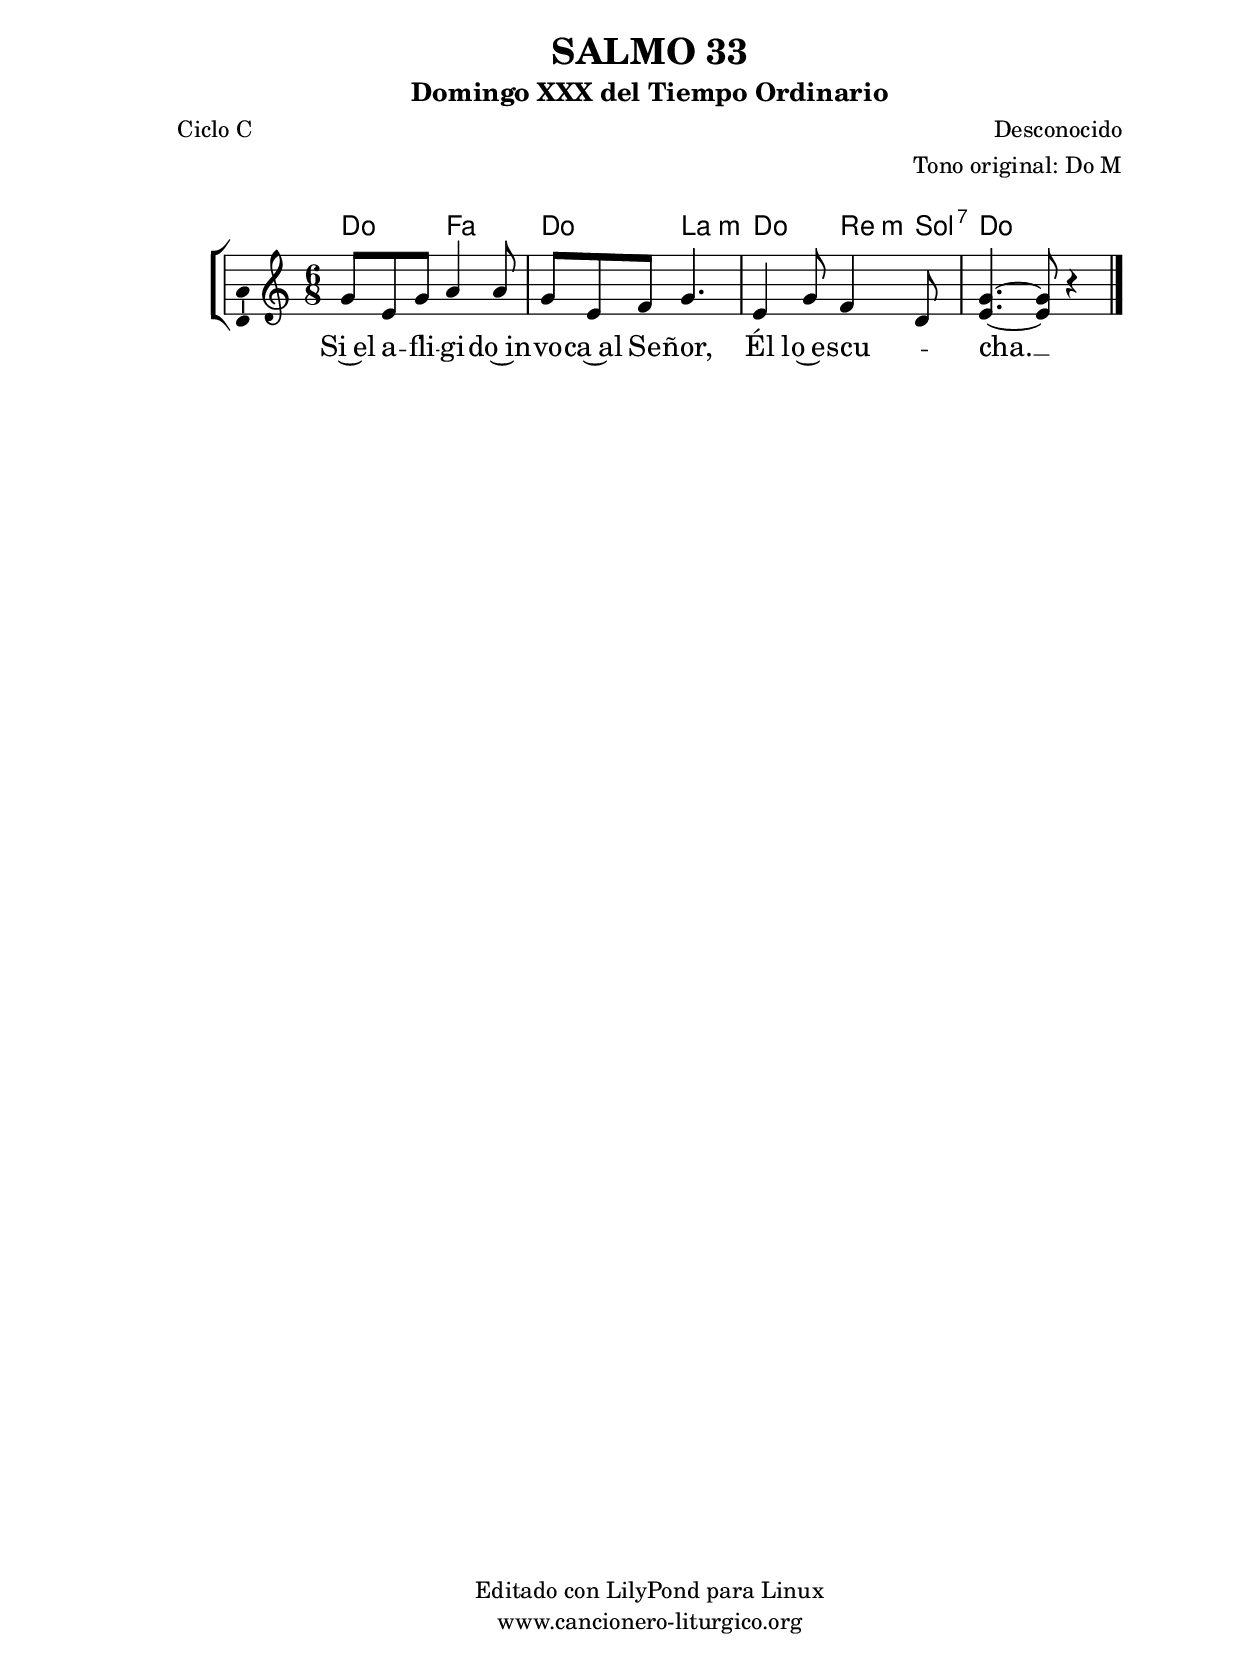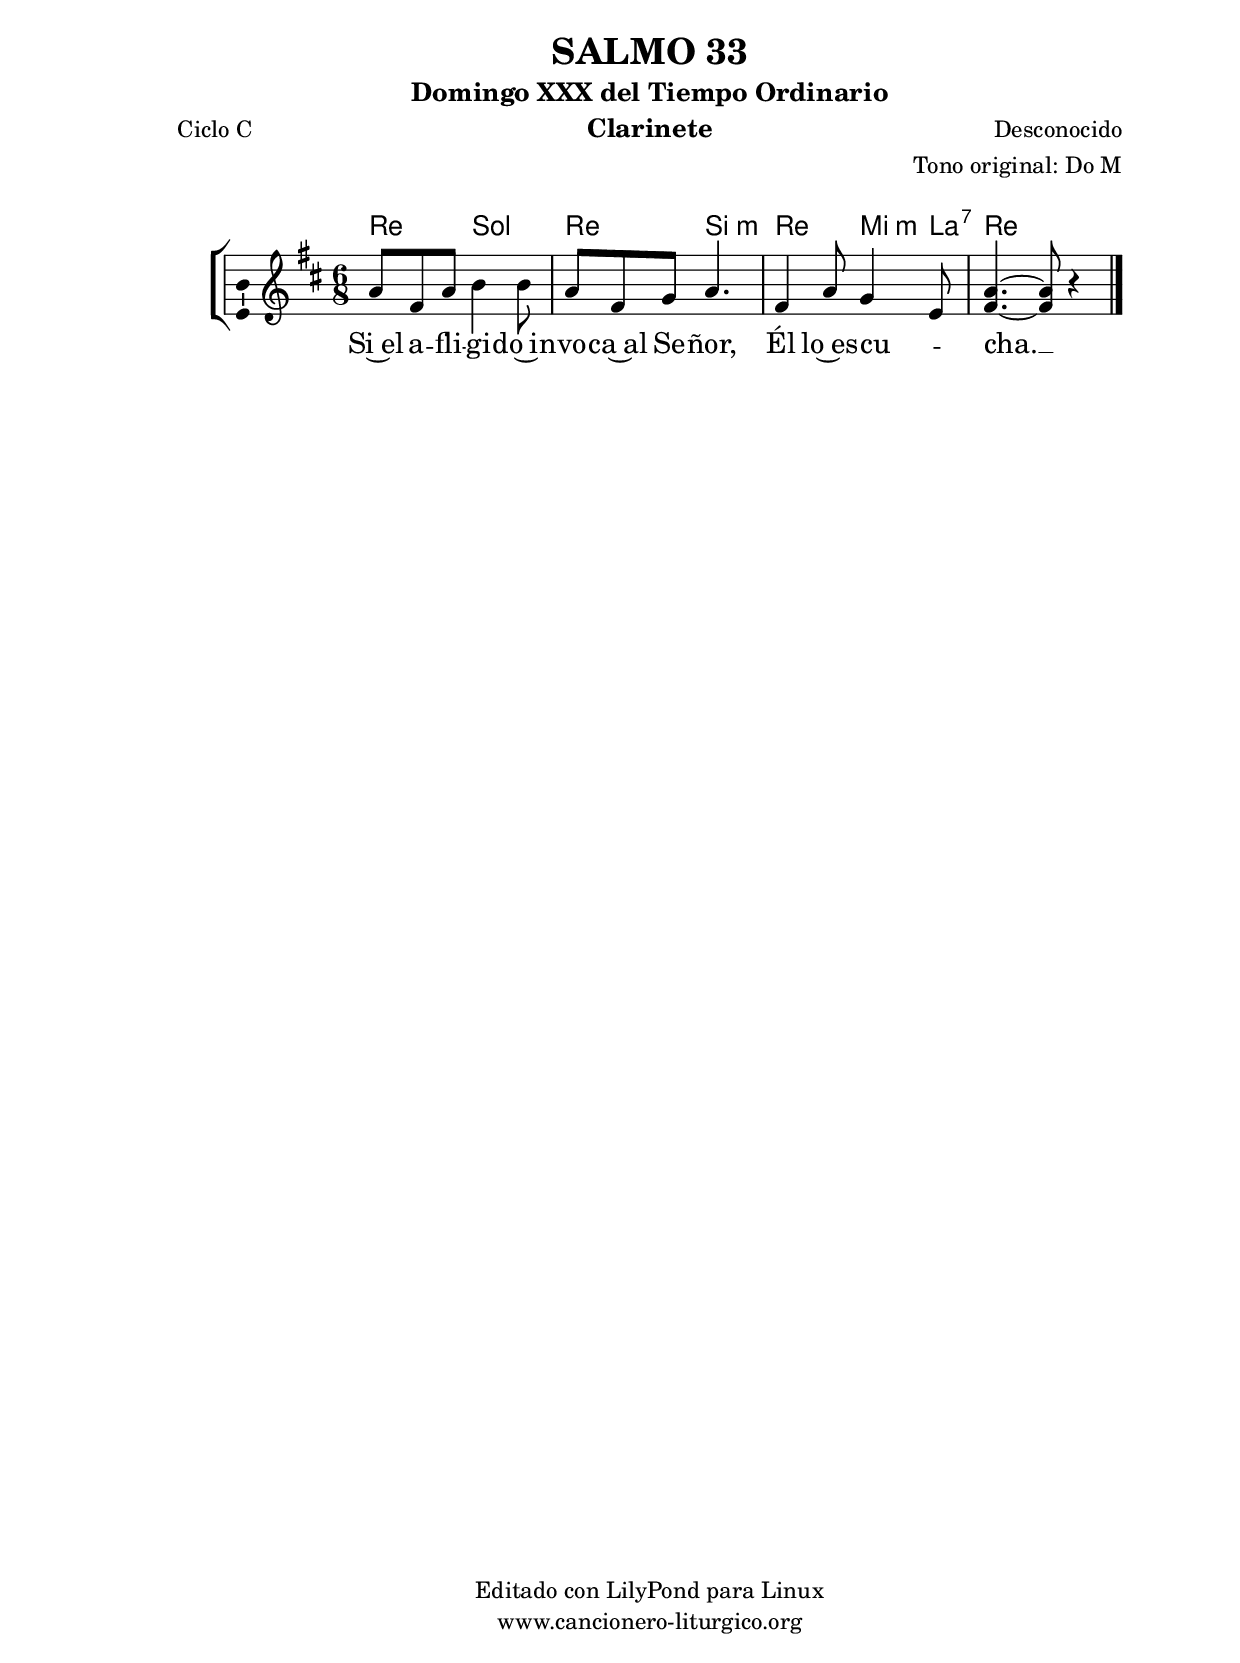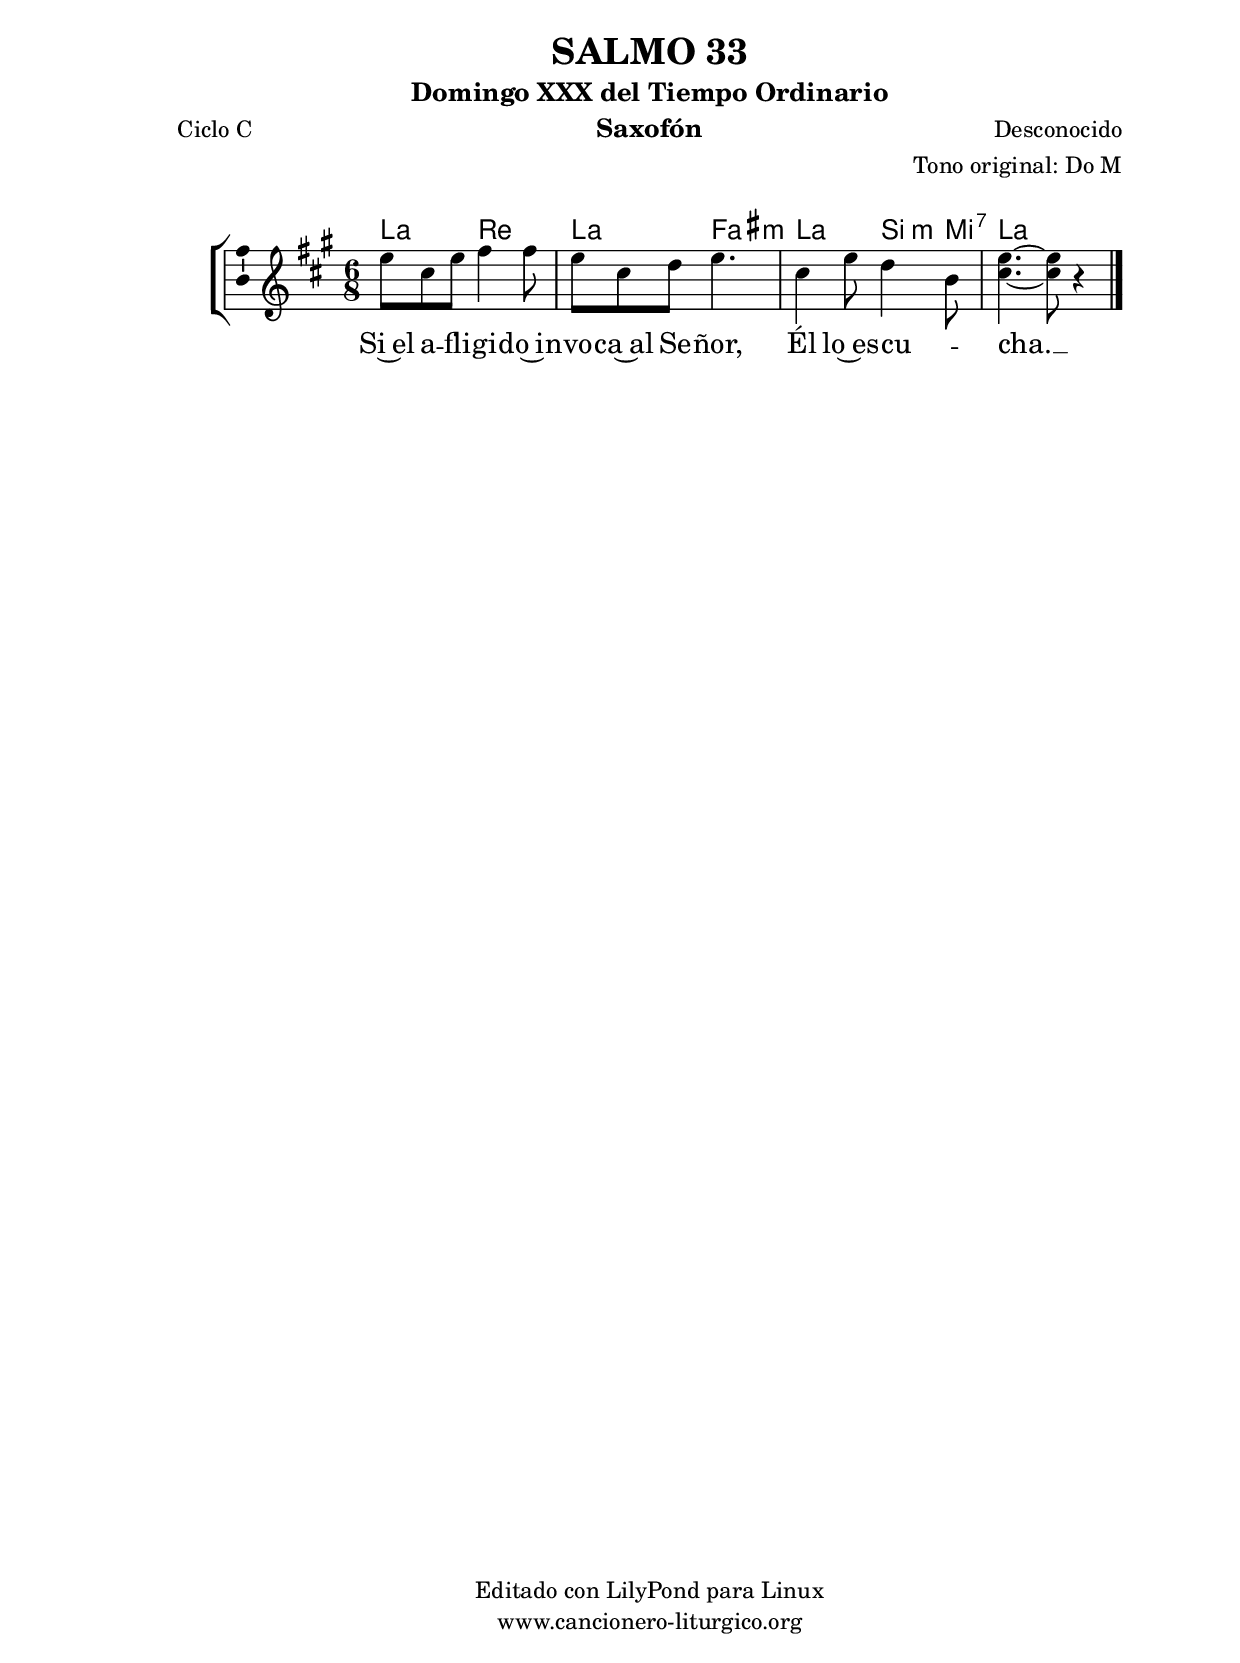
%
%para convertir .midi en .wav:
%timidity filename.midi -Ow -o finename.wav
%
%
%Para convertir de .wav a .mp3:
%lame -h -m j filename.wav
%
%
%para escuchar el midi:
%timidity nombrefichero.midi
%


%versión de lilypond para la que se ha escrito esta partitura:
\version "2.16.0"

	%Tamaño papel
	#(set-default-paper-size "a4")
	%Tamaño partitura
	#(set-global-staff-size 20)
	%No responde al pulsar sobre una nota
	#(ly:set-option 'point-and-click #f)

%parámetros del encabezamiento:
\header {
	title = "SALMO 33"
	subtitle = "Domingo XXX del Tiempo Ordinario"
	composer = "Desconocido"
	poet = "Ciclo C"
	meter = ""
	arranger = "Tono original: Do M"
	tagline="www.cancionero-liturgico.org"
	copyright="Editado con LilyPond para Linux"
	tiempo = "Ordinario"
	usos = "Salmo"
	letra = "Si el afligido invoca al Señor, Él lo escucha."
	}

%parámetros asociados al papel:
\paper  {
	oddHeaderMarkup = \markup {\fill-line { \on-the-fly #not-first-page \fromproperty #'header:title \on-the-fly #not-first-page \fromproperty #'header:composer }}
	evenHeaderMarkup = \markup {\fill-line { \fromproperty #'header:composer \fromproperty #'header:title }}
	#(set-paper-size "a4")
	print-page-number = ##f
	first-page-number = 1
	print-first-page-number = ##f
%	head-separation = 3.0 \cm
	top-margin = 2.0 \cm
	bottom-margin = 0.5\cm
%%%	bottom-margin = -1.0\cm
	left-margin = 3.0 \cm
	line-width = 16.0 \cm 
	indent = 8\mm
	interscoreline = 2.\mm
	between-system-space = 15\mm
%	para que las partituras no llenen la hoja:
	ragged-bottom = ##t
%	idem para la última hoja:
	ragged-last-bottom = ##f
%	para que las partituras llenen el ancho del papel:
	ragged-last = ##f
	after-title-space = 2.5 \cm
%page-count=1
%system-count=8

	%Flexible Vertical Spacing
%	markup-markup-spacing =
%	#'((basic-distance . 15) (minimum-distance . 15) (padding . 3))
	markup-system-spacing =
	#'((basic-distance . 15) (minimum-distance . 15) (padding . 3))
	system-system-spacing =
	#'((basic-distance . 15) (minimum-distance . 15) (padding . 3))
	score-system-spacing =
	#'((basic-distance . 15) (minimum-distance . 15) (padding . 5))
%	top-system-spacing = % header
%	#'((basic-distance . 8) (minimum-distance . 0) (padding . 3))
%	top-markup-spacing =
%	#'((basic-distance . 20) (minimum-distance . 20) (padding . 3))
	last-bottom-spacing = % footer
	#'((basic-distance . 5) (minimum-distance . 5) (padding . 3))
%	score-markup-spacing =
%	#'((basic-distance . 16) (minimum-distance . 13) (padding . 3))

	}


%parámetros que afectan a toda la partitura:
global =  {
	%clave de sol (G):
	\clef G
	%armadura:
%%%	\transpose fis e
	\key c \major
	\tempo 4=80
	\set Score.tempoHideNote = ##t
	}


acordes = {
	\italianChords
	\chordmode {
%%%	\transpose fis e
{

c4. f c a:m c d4:m g8:7 c4. s

	}
	}
}

melodia = 
%%%	\transpose fis e
{
	\relative c''{

\time 6/8
g8 e g a4 a8
g8 e f g4.
e4 g8 f4 d8
<g e>4.~<g e>8 r4

	\bar "|."
	}
	}


texto = \lyricmode {
Si~el a -- fli -- gi -- do~in -- vo -- ca~al Se -- ñor, Él lo~es -- cu -- _ cha. __
	}


acordesStaff = \context ChordNames = acordesStaff <<
	\set chordChanges = ##t
	\acordes
	>>


vozStaff = \context Voice = vozStaff
\with {\consists "Ambitus_engraver"}
<<
%	\set Staff.instrumentName = ""
%	\set Staff.shortInstrumentName = ""
%	\set Staff.midiInstrument = #"clarinet"
%	\set Staff.midiInstrument = #"cello"
%	\set Staff.midiInstrument = #"flute"
	\set Staff.midiInstrument = #"electric guitar (jazz)"
%	\set Staff.midiInstrument = #"english horn"
%	\set Staff.midiInstrument = #"violin"
%	\set Staff.midiInstrument = #"glockenspiel"
	\set Staff.midiMinimumVolume = #0.7
	\set Staff.midiMaximumVolume = #0.9
	\global
	\melodia
	>>


textoStaff = \context Lyrics = textoStaff <<
	\lyricsto vozStaff \texto
	>>

\book {
	\score {
		\context ChoirStaff {
			\override StaffGroup.SystemStartBracket #'collapse-height = #1
			\override Score.SystemStartBar #'collapse-height = #1
			<<
			\acordesStaff
			\vozStaff
			\textoStaff
			>>
			}
		\layout {
	    		\context {
				\Lyrics
				\override LyricText #'font-size = #2
				}
	   		 \context {
				\Score
				%fontSize = #3
				\override StaffSymbol #'staff-space = #(magstep +3)
				%\override Beam #'thickness = #0.55
				%\override SpacingSpanner #'spacing-increment = #1.0
				%\override Slur #'height-limit = #1.5
				}
			}
		}
	\score {
		\unfoldRepeats
		\context ChoirStaff {
			<<
			\acordesStaff
			\vozStaff
			>>
			}
		\midi {
	  		\context {
	  			\Score
				tempoWholesPerMinute = #(ly:make-moment 70 4)
				}
			}
		}
	}

%Partitura para clarinete
#(define output-suffix "C")
\book {
	\header{
		instrument = "Clarinete"
		}
	\score {
		\context ChoirStaff {
			\override StaffGroup.SystemStartBracket #'collapse-height = #1
			\override Score.SystemStartBar #'collapse-height = #1
\transpose c d
			<<
			\acordesStaff
			\vozStaff
			\textoStaff
			>>
			}
		\layout {
	    		\context {
				\Lyrics
				\override LyricText #'font-size = #2
				}
	   		 \context {
				\Score
				%fontSize = #3
				\override StaffSymbol #'staff-space = #(magstep +3)
				%\override Beam #'thickness = #0.55
				%\override SpacingSpanner #'spacing-increment = #1.0
				%\override Slur #'height-limit = #1.5
				}
			}
		}
	}

%Partitura para saxofón
#(define output-suffix "S")
\book {
	\header{
		instrument = "Saxofón"
		}
	\score {
		\context ChoirStaff {
			\override StaffGroup.SystemStartBracket #'collapse-height = #1
			\override Score.SystemStartBar #'collapse-height = #1
\transpose c a
			<<
			\acordesStaff
			\vozStaff
			\textoStaff
			>>
			}
		\layout {
	    		\context {
				\Lyrics
				\override LyricText #'font-size = #2
				}
	   		 \context {
				\Score
				%fontSize = #3
				\override StaffSymbol #'staff-space = #(magstep +3)
				%\override Beam #'thickness = #0.55
				%\override SpacingSpanner #'spacing-increment = #1.0
				%\override Slur #'height-limit = #1.5
				}
			}
		}
	}

